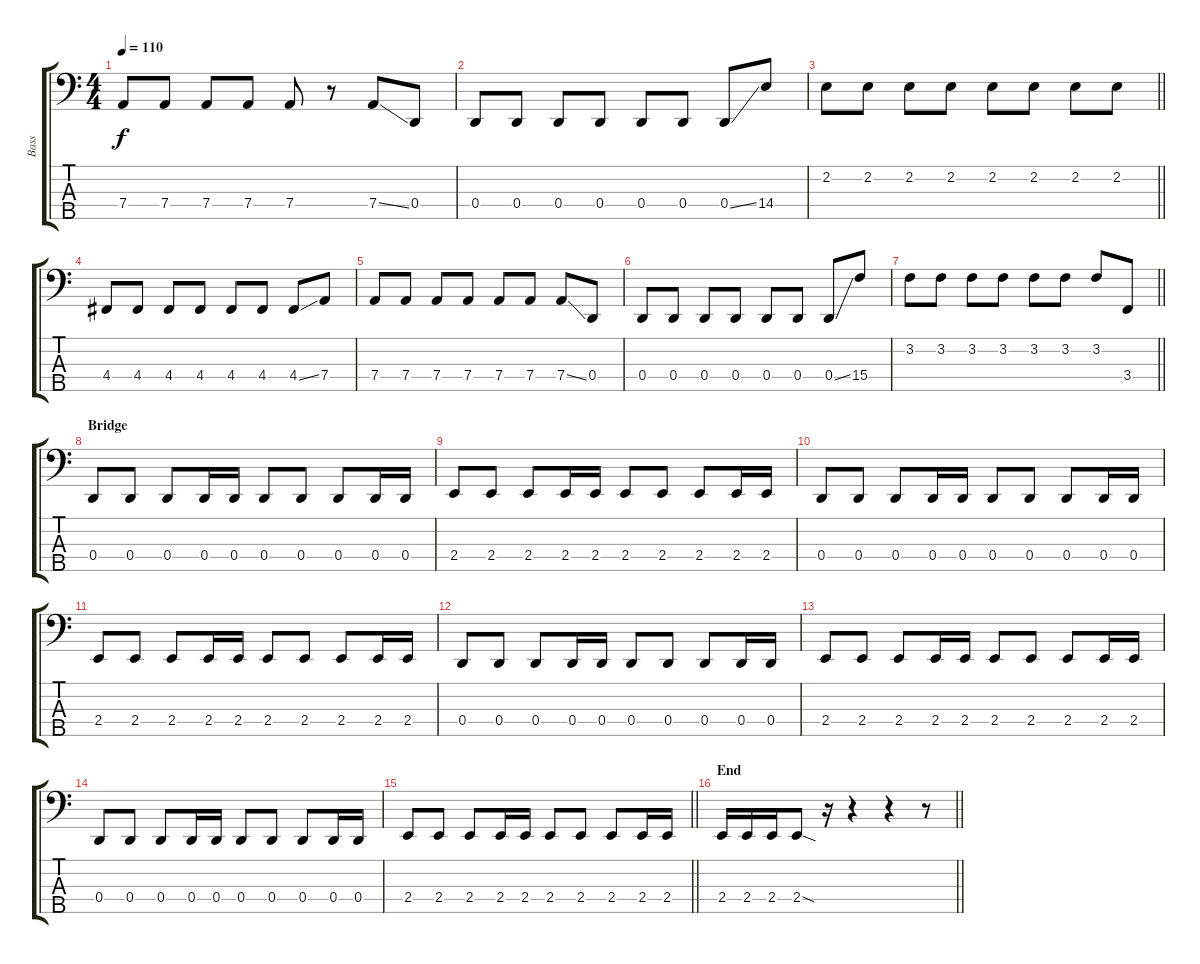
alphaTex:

\track ("Bass" "Bass") {instrument electricbassfinger}
\staff {score tabs}
\tuning (G2 D2 A1 D1 B0) {hide}
\ts (4 4)
\tempo 110
\clef f4
\ks c
7.4.8{dy f} 7.4.8 7.4.8 7.4.8 7.4.8 r.8 7.4{ss}.8 0.4.8 |
0.4.8 0.4.8 0.4.8 0.4.8 0.4.8 0.4.8 0.4{ss}.8 14.4.8 |
\barLineRight lightlight
2.2.8 2.2.8 2.2.8 2.2.8 2.2.8 2.2.8 2.2.8 2.2.8 |
4.4.8 4.4.8 4.4.8 4.4.8 4.4.8 4.4.8 4.4{ss}.8 7.4.8 |
7.4.8 7.4.8 7.4.8 7.4.8 7.4.8 7.4.8 7.4{ss}.8 0.4.8 |
0.4.8 0.4.8 0.4.8 0.4.8 0.4.8 0.4.8 0.4{ss}.8 15.4.8 |
\barLineRight lightlight
3.2.8 3.2.8 3.2.8 3.2.8 3.2.8 3.2.8 3.2.8 3.4.8 |
\section ("" "Bridge")
0.4.8 0.4.8 0.4.8 0.4.16 0.4.16 0.4.8 0.4.8 0.4.8 0.4.16 0.4.16 |
2.4.8 2.4.8 2.4.8 2.4.16 2.4.16 2.4.8 2.4.8 2.4.8 2.4.16 2.4.16 |
0.4.8 0.4.8 0.4.8 0.4.16 0.4.16 0.4.8 0.4.8 0.4.8 0.4.16 0.4.16 |
2.4.8 2.4.8 2.4.8 2.4.16 2.4.16 2.4.8 2.4.8 2.4.8 2.4.16 2.4.16 |
0.4.8 0.4.8 0.4.8 0.4.16 0.4.16 0.4.8 0.4.8 0.4.8 0.4.16 0.4.16 |
2.4.8 2.4.8 2.4.8 2.4.16 2.4.16 2.4.8 2.4.8 2.4.8 2.4.16 2.4.16 |
0.4.8 0.4.8 0.4.8 0.4.16 0.4.16 0.4.8 0.4.8 0.4.8 0.4.16 0.4.16 |
\barLineRight lightlight
2.4.8 2.4.8 2.4.8 2.4.16 2.4.16 2.4.8 2.4.8 2.4.8 2.4.16 2.4.16 |
\section ("" "End")
\barLineRight lightlight
2.4.16 2.4.16 2.4.16 2.4{sod}.8 r.16 r.4 r.4 r.8
